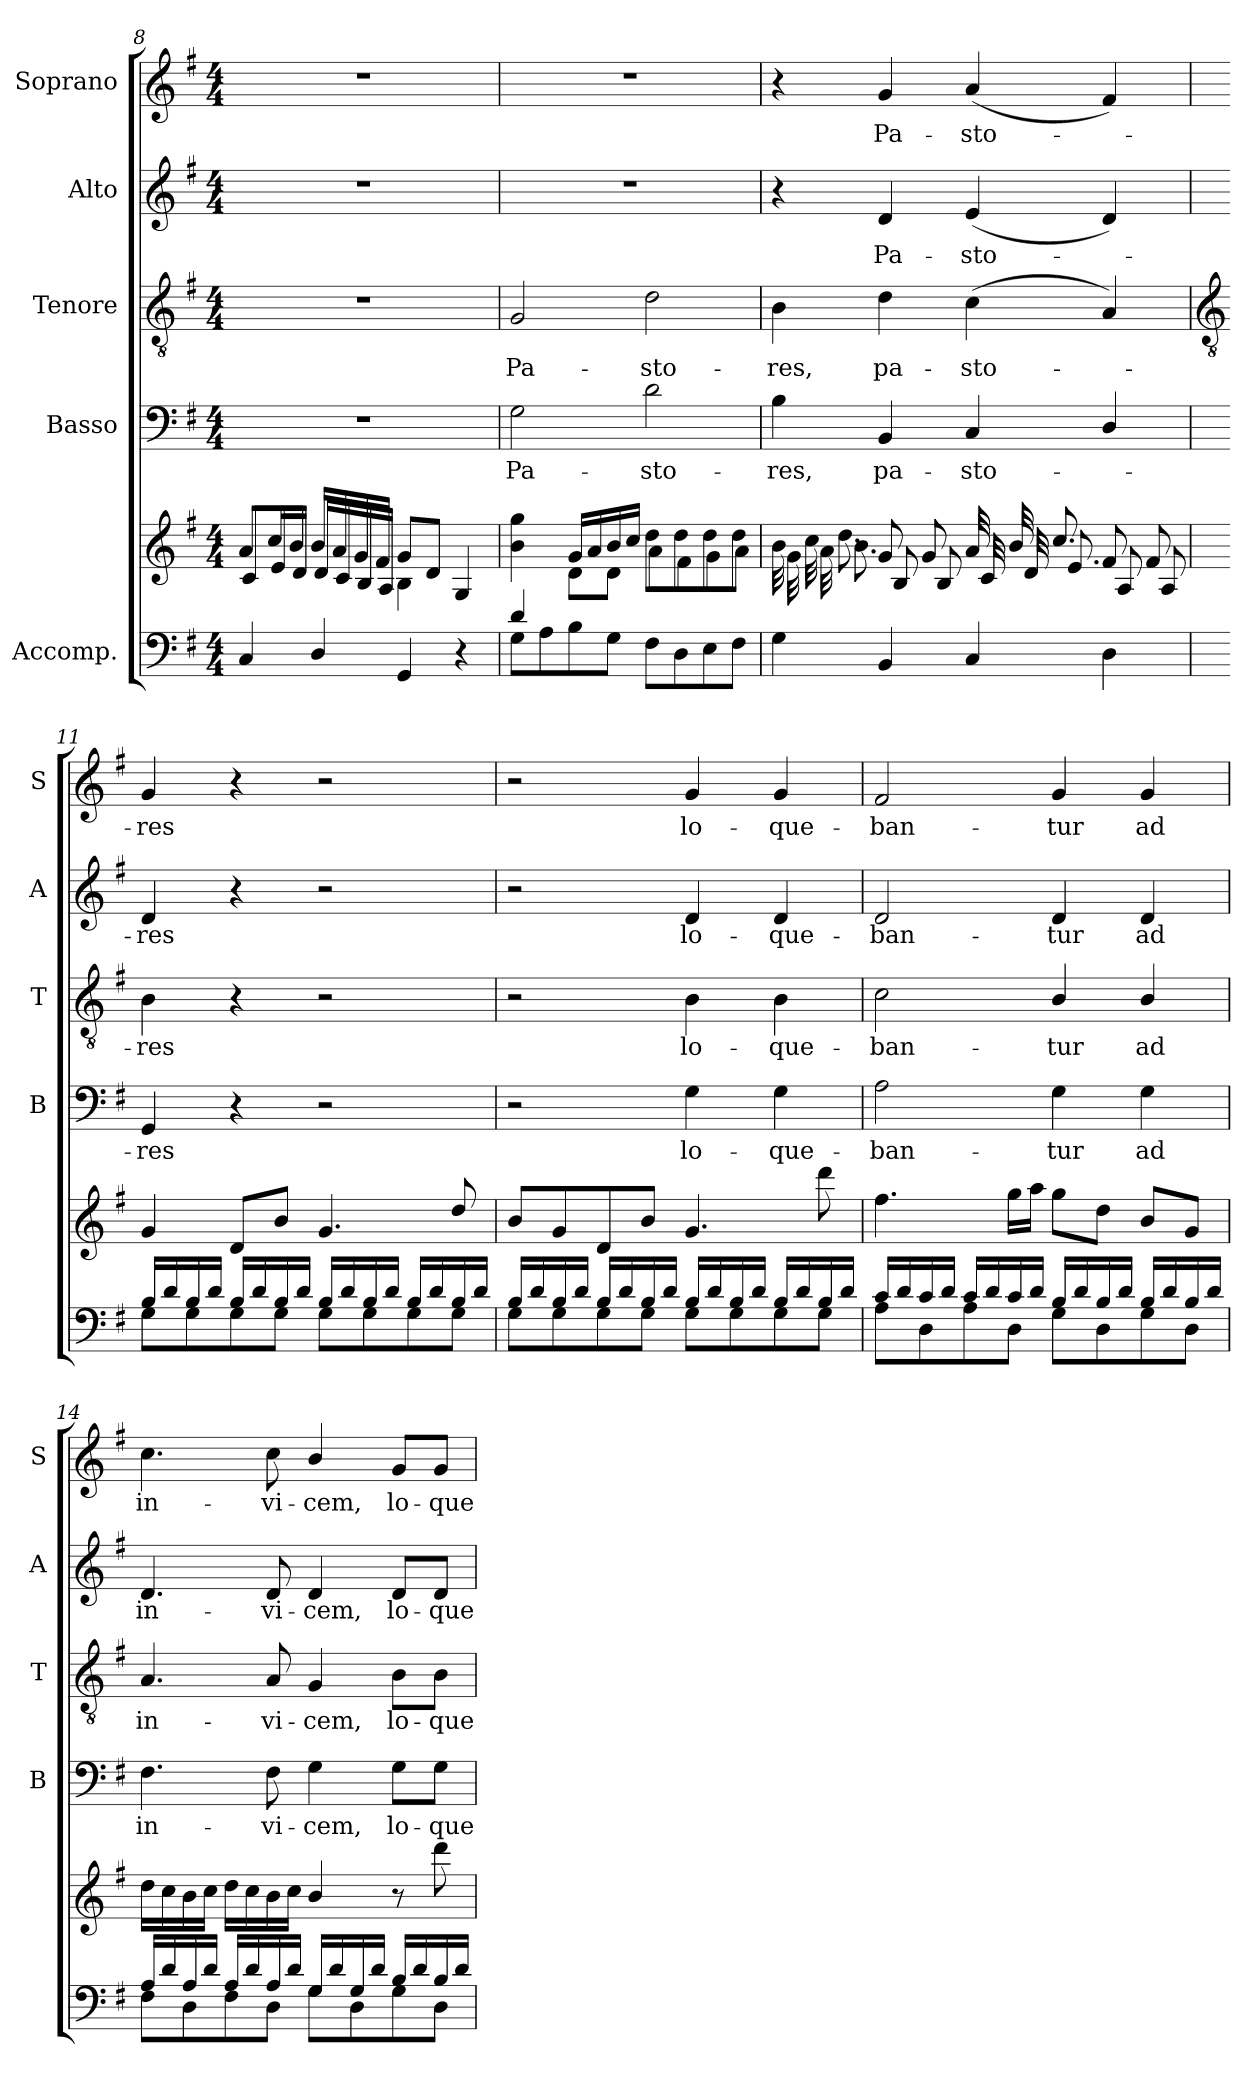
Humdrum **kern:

**kern	**kern	**kern	**text	**kern	**text	**kern	**text	**kern	**text
*part5	*part5	*part4	*part4	*part3	*part3	*part2	*part2	*part1	*part1
*staff6	*staff5	*staff4	*staff4	*staff3	*staff3	*staff2	*staff2	*staff1	*staff1
*I"Accomp.	*	*I"Basso	*	*I"Tenore	*	*I"Alto	*	*I"Soprano	*
*	*	*I'B	*	*I'T	*	*I'A	*	*I'S	*
*clefF4	*clefG2	*clefF4	*	*clefGv2	*	*clefG2	*	*clefG2	*
*k[f#]	*k[f#]	*k[f#]	*	*k[f#]	*	*k[f#]	*	*k[f#]	*
*G:	*G:	*G:	*	*G:	*	*G:	*	*G:	*
*M4/4	*M4/4	*M4/4	*	*M4/4	*	*M4/4	*	*M4/4	*
=8	=8	=8	=8	=8	=8	=8	=8	=8	=8
*	*^	*	*	*	*	*	*	*	*
4C	8aL	8c/L	1r	.	1r	.	1r	.	1r	.
.	16ccL	16e/L	.	.	.	.	.	.	.	.
.	16bJJ	16d/JJ	.	.	.	.	.	.	.	.
4D/	16bLL	16d/LL	.	.	.	.	.	.	.	.
.	16a	16c/	.	.	.	.	.	.	.	.
.	16g	16B/	.	.	.	.	.	.	.	.
.	16f#JJ	16A/JJ	.	.	.	.	.	.	.	.
4GG	8g/L	4B\	.	.	.	.	.	.	.	.
.	8d/J	.	.	.	.	.	.	.	.	.
4r	4G/	4ryy	.	.	.	.	.	.	.	.
=9	=9	=9	=9	=9	=9	=9	=9	=9	=9	=9
*^	*	*	*	*	*	*	*	*	*	*
!	!	!	!	!	!LO:LY:b	!	!LO:LY:b	!	!	!	!
4d/	8GL	4b\ 4gg\	4ryy	2G	Pa-	2G	Pa-	1r	.	1r	.
.	8A	.	.	.	.	.	.	.	.	.	.
2.ryy	8B	16g/LL	8d\L	.	.	.	.	.	.	.	.
.	.	16a/	.	.	.	.	.	.	.	.	.
.	8GJ	16b/	8d\J	.	.	.	.	.	.	.	.
.	.	16cc/JJ	.	.	.	.	.	.	.	.	.
!	!	!	!	!	!LO:LY:b	!	!LO:LY:b	!	!	!	!
.	8F#L	8dd\L	8aL	2d	-sto-	2d	-sto-	.	.	.	.
.	8D	8dd\	8f#	.	.	.	.	.	.	.	.
.	8E	8dd\	8g	.	.	.	.	.	.	.	.
.	8F#J	8dd\J	8aJ	.	.	.	.	.	.	.	.
=10	=10	=10	=10	=10	=10	=10	=10	=10	=10	=10	=10
!	!	!	!	!	!LO:LY:b	!	!LO:LY:b	!	!	!	!
*v	*v	*	*	*	*	*	*	*	*	*	*
4G	32b\LLL	32gLLL	4B	-res,	4B	-res,	4r	.	4r	.
.	32cc\	32a	.	.	.	.	.	.	.	.
.	8.dd\J	8.bJ	.	.	.	.	.	.	.	.
!	!	!	!	!LO:LY:b	!	!LO:LY:b	!	!LO:LY:b	!	!LO:LY:b
4BB	8gL	8B/L	4BB	pa-	4d	pa-	4d	Pa-	4g	Pa-
.	8gJ	8B/J	.	.	.	.	.	.	.	.
!	!	!	!	!LO:LY:b	!	!LO:LY:b	!	!LO:LY:b	!	!LO:LY:b
4C	32a/LLL	32c/LLL	4C	-sto-	(<4c	-sto-	(<4e	-sto-	(<4a	-sto-
.	32b/	32d/	.	.	.	.	.	.	.	.
.	8.cc/J	8.e/J	.	.	.	.	.	.	.	.
4D	8f#L	8A/L	4D/	.	4A)	.	4d)	.	4f#)	.
.	8f#/J	8A/J	.	.	.	.	.	.	.	.
*	*v	*v	*	*	*	*	*	*	*	*
!!LO:LB:g=z
=11	=11	=11	=11	=11	=11	=11	=11	=11	=11
*	*	*	*	*clefGv2	*	*	*	*	*
*^	*^	*	*	*	*	*	*	*	*
!	!	!	!	!	!LO:LY:b	!	!LO:LY:b	!	!LO:LY:b	!	!LO:LY:b
*	*	*v	*v	*	*	*	*	*	*	*	*
16B/LL	8GL	4g/	4GG	res	4B	res	4d	res	4g	res
16d/	.	.	.	.	.	.	.	.	.	.
16B/	8G	.	.	.	.	.	.	.	.	.
16d/JJ	.	.	.	.	.	.	.	.	.	.
16B/LL	8G	8d/L	4r	.	4r	.	4r	.	4r	.
16d/	.	.	.	.	.	.	.	.	.	.
16B/	8GJ	8b/J	.	.	.	.	.	.	.	.
16d/JJ	.	.	.	.	.	.	.	.	.	.
16B/LL	8GL	4.g/	2r	.	2r	.	2r	.	2r	.
16d/	.	.	.	.	.	.	.	.	.	.
16B/	8G	.	.	.	.	.	.	.	.	.
16d/JJ	.	.	.	.	.	.	.	.	.	.
16B/LL	8G	.	.	.	.	.	.	.	.	.
16d/	.	.	.	.	.	.	.	.	.	.
16B/	8GJ	8dd/	.	.	.	.	.	.	.	.
16d/JJ	.	.	.	.	.	.	.	.	.	.
=12	=12	=12	=12	=12	=12	=12	=12	=12	=12	=12
16B/LL	8GL	8b/L	2r	.	2r	.	2r	.	2r	.
16d/	.	.	.	.	.	.	.	.	.	.
16B/	8G	8g/	.	.	.	.	.	.	.	.
16d/JJ	.	.	.	.	.	.	.	.	.	.
16B/LL	8G	8d/	.	.	.	.	.	.	.	.
16d/	.	.	.	.	.	.	.	.	.	.
16B/	8GJ	8b/J	.	.	.	.	.	.	.	.
16d/JJ	.	.	.	.	.	.	.	.	.	.
!	!	!	!	!LO:LY:b	!	!LO:LY:b	!	!LO:LY:b	!	!LO:LY:b
16B/LL	8GL	4.g/	4G	lo-	4B	lo-	4d	lo-	4g	lo-
16d/	.	.	.	.	.	.	.	.	.	.
16B/	8G	.	.	.	.	.	.	.	.	.
16d/JJ	.	.	.	.	.	.	.	.	.	.
!	!	!	!	!LO:LY:b	!	!LO:LY:b	!	!LO:LY:b	!	!LO:LY:b
16B/LL	8G	.	4G	-que-	4B	-que-	4d	-que-	4g	-que-
16d/	.	.	.	.	.	.	.	.	.	.
16B/	8GJ	8ddd\	.	.	.	.	.	.	.	.
16d/JJ	.	.	.	.	.	.	.	.	.	.
=13	=13	=13	=13	=13	=13	=13	=13	=13	=13	=13
!	!	!	!	!LO:LY:b	!	!LO:LY:b	!	!LO:LY:b	!	!LO:LY:b
16c/LL	8AL	4.ff#\	2A	-ban-	2c	-ban-	2d	-ban-	2f#	-ban-
16d/	.	.	.	.	.	.	.	.	.	.
16c/	8D	.	.	.	.	.	.	.	.	.
16d/JJ	.	.	.	.	.	.	.	.	.	.
16c/LL	8A	.	.	.	.	.	.	.	.	.
16d/	.	.	.	.	.	.	.	.	.	.
16c/	8DJ	16gg\LL	.	.	.	.	.	.	.	.
16d/JJ	.	16aa\JJ	.	.	.	.	.	.	.	.
!	!	!	!	!LO:LY:b	!	!LO:LY:b	!	!LO:LY:b	!	!LO:LY:b
16B/LL	8GL	8gg\L	4G	-tur	4B/	-tur	4d	-tur	4g	-tur
16d/	.	.	.	.	.	.	.	.	.	.
16B/	8D	8dd\J	.	.	.	.	.	.	.	.
16d/JJ	.	.	.	.	.	.	.	.	.	.
!	!	!	!	!LO:LY:b	!	!LO:LY:b	!	!LO:LY:b	!	!LO:LY:b
16B/LL	8G	8b/L	4G	ad	4B/	ad	4d	ad	4g	ad
16d/	.	.	.	.	.	.	.	.	.	.
16B/	8DJ	8g/J	.	.	.	.	.	.	.	.
16d/JJ	.	.	.	.	.	.	.	.	.	.
=14	=14	=14	=14	=14	=14	=14	=14	=14	=14	=14
!	!	!	!	!LO:LY:b	!	!LO:LY:b	!	!LO:LY:b	!	!LO:LY:b
16A/LL	8F#L	16dd\LL	4.F#	in-	4.A	in-	4.d	in-	4.cc	in-
16d/	.	16cc\	.	.	.	.	.	.	.	.
16A/	8D	16b\	.	.	.	.	.	.	.	.
16d/JJ	.	16cc\JJ	.	.	.	.	.	.	.	.
16A/LL	8F#	16dd\LL	.	.	.	.	.	.	.	.
16d/	.	16cc\	.	.	.	.	.	.	.	.
!	!	!	!	!LO:LY:b	!	!LO:LY:b	!	!LO:LY:b	!	!LO:LY:b
16A/	8DJ	16b\	8F#	-vi-	8A	-vi-	8d	-vi-	8cc	-vi-
16d/JJ	.	16cc\JJ	.	.	.	.	.	.	.	.
!	!	!	!	!LO:LY:b	!	!LO:LY:b	!	!LO:LY:b	!	!LO:LY:b
16G/LL	8GL	4b/	4G	-cem,	4G	-cem,	4d	-cem,	4b/	-cem,
16d/	.	.	.	.	.	.	.	.	.	.
16G/	8D	.	.	.	.	.	.	.	.	.
16d/JJ	.	.	.	.	.	.	.	.	.	.
!	!	!	!	!LO:LY:b	!	!LO:LY:b	!	!LO:LY:b	!	!LO:LY:b
16B/LL	8G	8r	8G\L	lo-	8B\L	lo-	8d/L	lo-	8g/L	lo-
16d/	.	.	.	.	.	.	.	.	.	.
!	!	!	!	!LO:LY:b	!	!LO:LY:b	!	!LO:LY:b	!	!LO:LY:b
16B/	8DJ	8ddd\	8G\J	-que-	8B\J	-que-	8d/J	-que-	8g/J	-que-
16d/JJ	.	.	.	.	.	.	.	.	.	.
*v	*v	*	*	*	*	*	*	*	*	*
=	=	=	=	=	=	=	=	=	=
*-	*-	*-	*-	*-	*-	*-	*-	*-	*-
